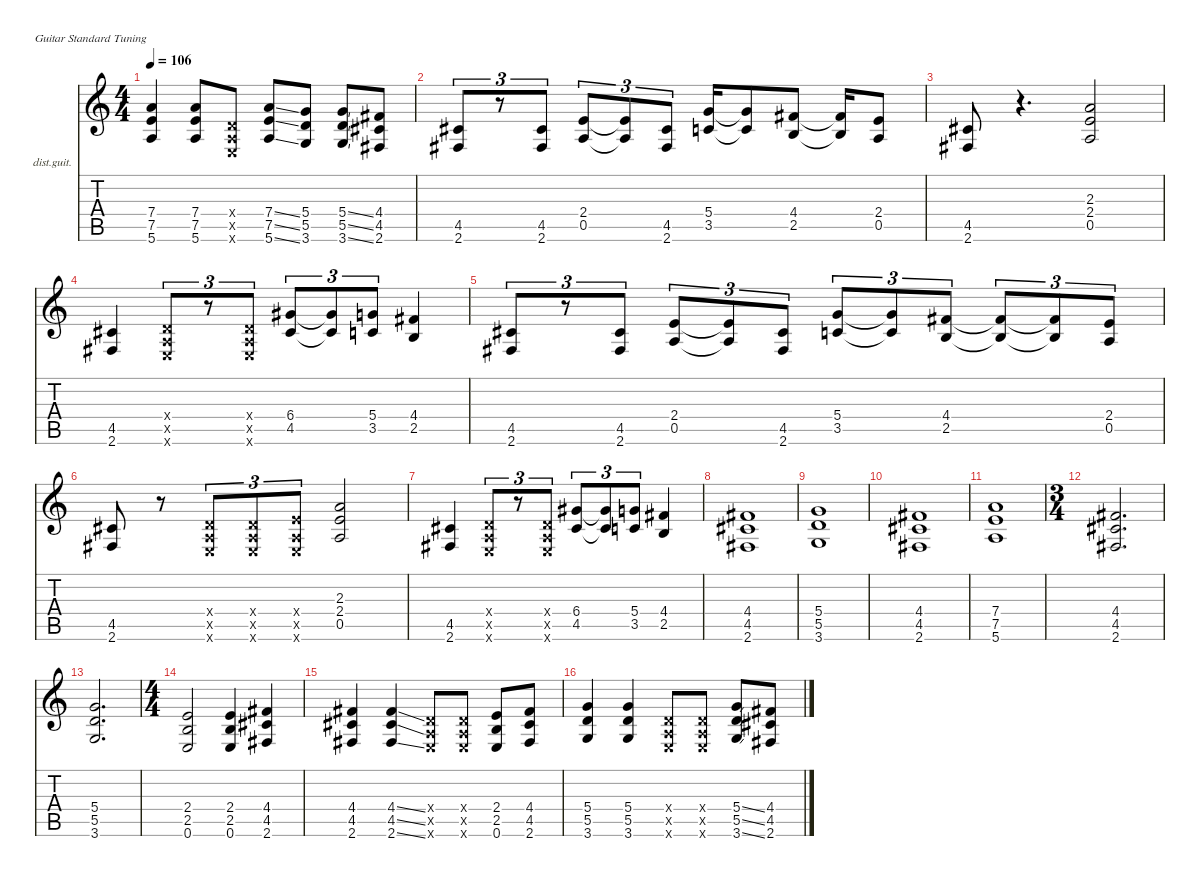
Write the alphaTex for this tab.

\defaultSystemsLayout 4
\hideDynamics
\bracketExtendMode nobrackets
\firstSystemTrackNameOrientation horizontal
\otherSystemsTrackNameOrientation horizontal
\track ("Kirk Hammet" "dist.guit.") {instrument distortionguitar}
\staff {score tabs}
\tuning (E4 B3 G3 D3 A2 E2)
\ts (4 4)
\tempo 106
\clef g2
\ks c
(7.4 7.5 5.6).4{dy f beam Up} (7.4 7.5 5.6).8{beam Up} (0.4{x} 0.5{x} 0.6{x}).8{beam Up} (7.4{ss} 7.5{ss} 5.6{ss}).8{beam Up} (5.4 5.5 3.6).8{beam Up} (5.4{ss} 5.5{ss} 3.6{ss}).8{beam Up} (4.4{acc #} 4.5{acc #} 2.6{acc #}).8{beam Up} |
(4.5{acc #} 2.6{acc #}).8{tu (3 2) beam Up} r.8{tu (3 2) beam Up} (4.5{acc #} 2.6{acc #}).8{tu (3 2) beam Up} (2.4 0.5).8{tu (3 2) beam Up} (2.4{t} 0.5{t}).8{tu (3 2) beam Up} (4.5{acc #} 2.6{acc #}).8{tu (3 2) beam Up} (5.4 3.5).16{beam Up} (5.4{t} 3.5{t}).8{beam Up} (4.4{acc #} 2.5).8{beam Up} (4.4{t acc #} 2.5{t}).16{beam Up} (2.4 0.5).8{beam Up} |
(4.5{acc #} 2.6{acc #}).8{beam Up} r.4{d beam Up} (2.3 2.4 0.5).2{beam Up} |
(4.5{acc #} 2.6{acc #}).4{beam Up} (0.4{x} 0.5{x} 0.6{x}).8{tu (3 2) beam Up} r.8{tu (3 2) beam Up} (0.4{x} 0.5{x} 0.6{x}).8{tu (3 2) beam Up} (6.4{acc #} 4.5{acc #}).8{tu (3 2) beam Up} (6.4{t acc #} 4.5{t acc #}).8{tu (3 2) beam Up} (5.4 3.5).8{tu (3 2) beam Up} (4.4{acc #} 2.5).4{beam Up} |
(4.5{acc #} 2.6{acc #}).8{tu (3 2) beam Up} r.8{tu (3 2) beam Up} (4.5{acc #} 2.6{acc #}).8{tu (3 2) beam Up} (2.4 0.5).8{tu (3 2) beam Up} (2.4{t} 0.5{t}).8{tu (3 2) beam Up} (4.5{acc #} 2.6{acc #}).8{tu (3 2) beam Up} (5.4 3.5).8{tu (3 2) beam Up} (5.4{t} 3.5{t}).8{tu (3 2) beam Up} (4.4{acc #} 2.5).8{tu (3 2) beam Up} (4.4{t acc #} 2.5{t}).8{tu (3 2) beam Up} (4.4{t acc #} 2.5{t}).8{tu (3 2) beam Up} (2.4 0.5).8{tu (3 2) beam Up} |
(4.5{acc #} 2.6{acc #}).8{beam Up} r.8{beam Up} (0.4{x} 0.5{x} 0.6{x}).8{tu (3 2) beam Up} (0.4{x} 0.5{x} 0.6{x}).8{tu (3 2) beam Up} (2.4{x} 0.5{x} 0.6{x}).8{tu (3 2) beam Up} (2.3 2.4 0.5).2{beam Up} |
(4.5{acc #} 2.6{acc #}).4{beam Up} (0.4{x} 0.5{x} 0.6{x}).8{tu (3 2) beam Up} r.8{tu (3 2) beam Up} (0.4{x} 0.5{x} 0.6{x}).8{tu (3 2) beam Up} (6.4{acc #} 4.5{acc #}).8{tu (3 2) beam Up} (6.4{t acc #} 4.5{t acc #}).8{tu (3 2) beam Up} (5.4 3.5).8{tu (3 2) beam Up} (4.4{acc #} 2.5).4{beam Up} |
(4.4{acc #} 4.5{acc #} 2.6{acc #}).1{beam Up} |
(5.4 5.5 3.6).1{beam Up} |
(4.4{acc #} 4.5{acc #} 2.6{acc #}).1{beam Up} |
(7.4 7.5 5.6).1{beam Up} |
\ts (3 4)
(4.4{acc #} 4.5{acc #} 2.6{acc #}).2{d beam Up} |
(5.4 5.5 3.6).2{d beam Up} |
\ts (4 4)
(2.4 2.5 0.6).2{beam Up} (2.4 2.5 0.6).4{beam Up} (4.4{acc #} 4.5{acc #} 2.6{acc #}).4{beam Up} |
(4.4{acc #} 4.5{acc #} 2.6{acc #}).4{beam Up} (4.4{ss acc #} 4.5{ss acc #} 2.6{ss acc #}).4{beam Up} (0.4{x} 0.5{x} 0.6{x}).8{beam Up} (0.4{x} 0.5{x} 0.6{x}).8{beam Up} (2.4 2.5 0.6).8{beam Up} (4.4{acc #} 4.5{acc #} 2.6{acc #}).8{beam Up} |
(5.4 5.5 3.6).4{beam Up} (5.4 5.5 3.6).4{beam Up} (0.4{x} 0.5{x} 0.6{x}).8{beam Up} (0.4{x} 0.5{x} 0.6{x}).8{beam Up} (5.4{ss} 5.5{ss} 3.6{ss}).8{beam Up} (4.4{acc #} 4.5{acc #} 2.6{acc #}).8{beam Up}
